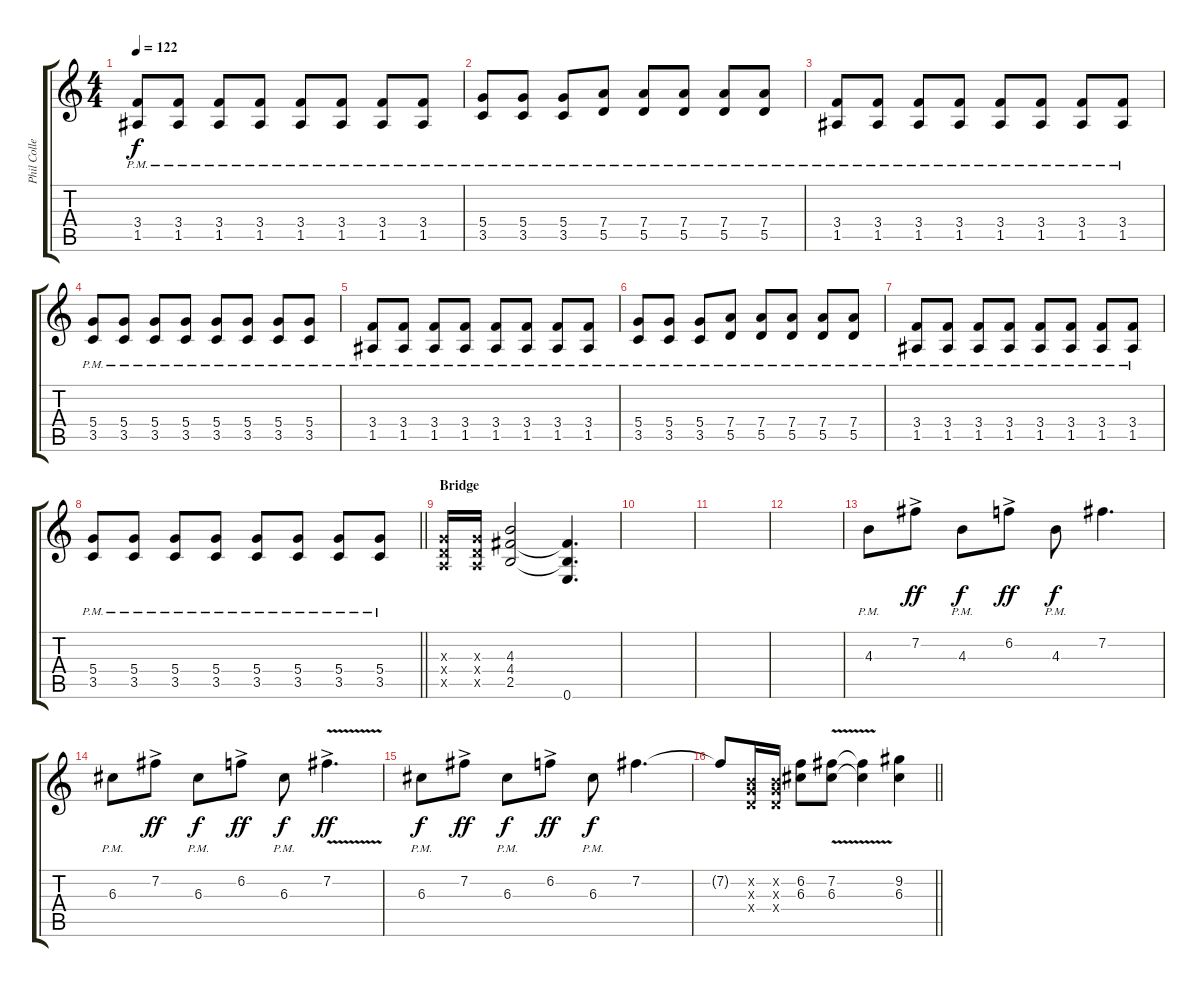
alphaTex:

\track ("Phil Collen" "Phil Colle") {instrument overdrivenguitar}
\staff {score tabs}
\tuning (E4 B3 G3 D3 A2 E2) {hide}
\ts (4 4)
\tempo 122
\clef g2
\ks c
(3.4{pm} 1.5{pm}).8{dy f} (3.4{pm} 1.5{pm}).8 (3.4{pm} 1.5{pm}).8 (3.4{pm} 1.5{pm}).8 (3.4{pm} 1.5{pm}).8 (3.4{pm} 1.5{pm}).8 (3.4{pm} 1.5{pm}).8 (3.4{pm} 1.5{pm}).8 |
(5.4{pm} 3.5{pm}).8 (5.4{pm} 3.5{pm}).8 (5.4{pm} 3.5{pm}).8 (7.4{pm} 5.5{pm}).8 (7.4{pm} 5.5{pm}).8 (7.4{pm} 5.5{pm}).8 (7.4{pm} 5.5{pm}).8 (7.4{pm} 5.5{pm}).8 |
(3.4{pm} 1.5{pm}).8 (3.4{pm} 1.5{pm}).8 (3.4{pm} 1.5{pm}).8 (3.4{pm} 1.5{pm}).8 (3.4{pm} 1.5{pm}).8 (3.4{pm} 1.5{pm}).8 (3.4{pm} 1.5{pm}).8 (3.4{pm} 1.5{pm}).8 |
(5.4{pm} 3.5{pm}).8 (5.4{pm} 3.5{pm}).8 (5.4{pm} 3.5{pm}).8 (5.4{pm} 3.5{pm}).8 (5.4{pm} 3.5{pm}).8 (5.4{pm} 3.5{pm}).8 (5.4{pm} 3.5{pm}).8 (5.4{pm} 3.5{pm}).8 |
(3.4{pm} 1.5{pm}).8 (3.4{pm} 1.5{pm}).8 (3.4{pm} 1.5{pm}).8 (3.4{pm} 1.5{pm}).8 (3.4{pm} 1.5{pm}).8 (3.4{pm} 1.5{pm}).8 (3.4{pm} 1.5{pm}).8 (3.4{pm} 1.5{pm}).8 |
(5.4{pm} 3.5{pm}).8 (5.4{pm} 3.5{pm}).8 (5.4{pm} 3.5{pm}).8 (7.4{pm} 5.5{pm}).8 (7.4{pm} 5.5{pm}).8 (7.4{pm} 5.5{pm}).8 (7.4{pm} 5.5{pm}).8 (7.4{pm} 5.5{pm}).8 |
(3.4{pm} 1.5{pm}).8 (3.4{pm} 1.5{pm}).8 (3.4{pm} 1.5{pm}).8 (3.4{pm} 1.5{pm}).8 (3.4{pm} 1.5{pm}).8 (3.4{pm} 1.5{pm}).8 (3.4{pm} 1.5{pm}).8 (3.4{pm} 1.5{pm}).8 |
\barLineRight lightlight
(5.4{pm} 3.5{pm}).8 (5.4{pm} 3.5{pm}).8 (5.4{pm} 3.5{pm}).8 (5.4{pm} 3.5{pm}).8 (5.4{pm} 3.5{pm}).8 (5.4{pm} 3.5{pm}).8 (5.4{pm} 3.5{pm}).8 (5.4{pm} 3.5{pm}).8 |
\section ("" "Bridge")
(0.3{x} 0.4{x} 0.5{x}).16 (0.3{x} 0.4{x} 0.5{x}).16 (4.3 4.4 2.5).2 (4.4{t} 2.5{t} 0.6).4{d} |
|
|
|
4.3{pm}.8 7.2{ac}.8{dy ff} 4.3{pm}.8{dy f} 6.2{ac}.8{dy ff} 4.3{pm}.8{dy f} 7.2.4{d} |
6.3{pm}.8 7.2{ac}.8{dy ff} 6.3{pm}.8{dy f} 6.2{ac}.8{dy ff} 6.3{pm}.8{dy f} 7.2{v ac}.4{d dy ff} |
6.3{pm}.8{dy f} 7.2{ac}.8{dy ff} 6.3{pm}.8{dy f} 6.2{ac}.8{dy ff} 6.3{pm}.8{dy f} 7.2.4{d} |
\barLineRight lightlight
7.2{t}.8 (0.2{x} 0.3{x} 0.4{x}).16 (0.2{x} 0.3{x} 0.4{x}).16 (6.2 6.3).8 (7.2{v} 6.3).8 (7.2{t} 6.3{t}).4 (9.2 6.3).4
